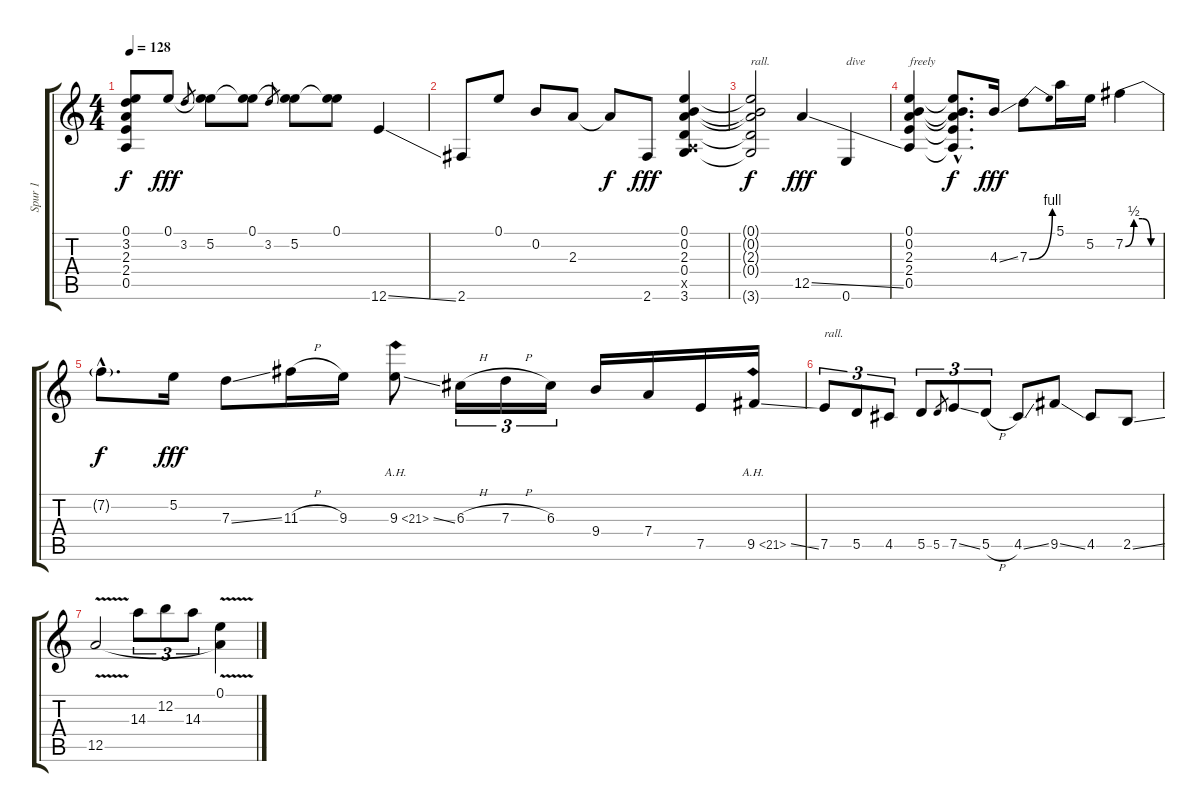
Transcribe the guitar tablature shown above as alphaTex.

\track ("Spur 1" "Spur 1") {instrument distortionguitar}
\staff {score tabs}
\tuning (E4 B3 G3 D3 A2 E2) {hide}
\ts (4 4)
\tempo 128
\clef g2
\ks c
(0.1{t} 3.2{t} 2.3{t} 2.4{t} 0.5{t}).8{dy f} 0.1.8{dy fff} 3.2.8{gr} (0.1{t} 5.2).8 (0.1 5.2{t}).8 3.2.8{gr} (0.1{t} 5.2).8 (0.1 5.2{t}).8 12.6{ss}.4 |
2.6.8 0.1.8 0.2.8 2.3.8 2.3{t}.8{dy f} 2.6.8{dy fff} (0.1 0.2 2.3 0.4 0.5{x} 3.6).4 |
(0.1{t} 0.2{t} 2.3{t} 0.4{t} 3.6{t}).2{txt "rall." dy f} 12.5{ss}.4{dy fff} 0.6.4{txt "dive"} |
(0.1 0.2 2.3 2.4 0.5).4{txt "freely"} (0.1{hac t} 0.2{hac t} 2.3{hac t} 2.4{hac t} 0.5{hac t}).8{d dy f} 4.3{ss}.16{dy fff} 7.3{be (bend 0 0 60 4)}.8 5.1.16 5.2.16 7.2{be (custom 0 0 15 2 30 2 45 0 60 0)}.4 |
7.2{hac t}.8{d dy f} 5.2.16{dy fff} 7.3{ss}.8 11.3{h}.16 9.3.16 9.3{ah 12 ss}.8 6.3{h}.16{tu (3 2)} 7.3{h}.16{tu (3 2)} 6.3.16{tu (3 2)} 9.4.16 7.4.16 7.5.16 9.5{ah 12 ss}.16 |
7.5.8{tu (3 2) txt "rall."} 5.5.8{tu (3 2)} 4.5.8{tu (3 2)} 5.5.8{tu (3 2)} 5.5.8{gr} 7.5{ss}.8{tu (3 2)} 5.5{h}.8{tu (3 2)} 4.5{ss}.8 9.5{ss}.8 4.5.8 2.5{ss}.8 |
12.5{v}.2 14.3.8{tu (3 2)} 12.2.8{tu (3 2)} 14.3.8{tu (3 2)} (0.1 12.5{t}).4
